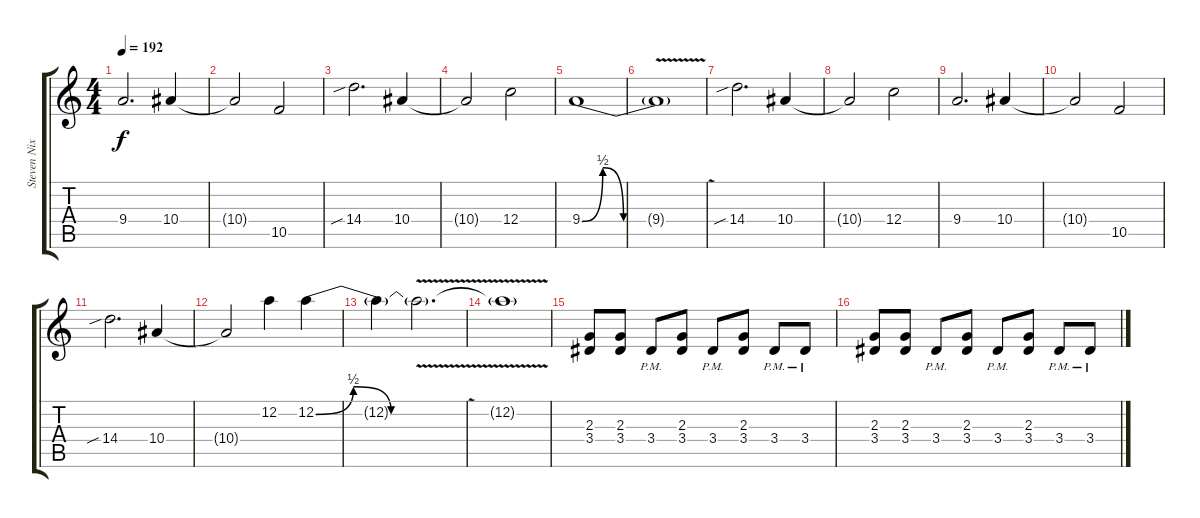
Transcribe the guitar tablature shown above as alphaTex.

\track ("Steven Nixon" "Steven Nix") {instrument distortionguitar}
\staff {score tabs}
\tuning (D4 A3 F3 C3 G2 D2) {hide}
\ts (4 4)
\tempo 192
\clef g2
\ks c
9.4.2{d dy f} 10.4.4 |
10.4{t}.2 10.5.2 |
14.4{sib}.2{d} 10.4.4 |
10.4{t}.2 12.4.2 |
9.4{be (custom 0 0 10 2 20 0 60 0)}.1 |
9.4{v t}.1 |
14.4{sib}.2{d} 10.4.4 |
10.4{t}.2 12.4.2 |
9.4.2{d} 10.4.4 |
10.4{t}.2 10.5.2 |
14.4{sib}.2{d} 10.4.4 |
10.4{t}.2 12.2.4 12.2{be (custom 0 0 15 2 30 0 60 0)}.4 |
12.2{t}.4 12.2{v t}.2{d} |
12.2{v t}.1 |
(2.3 3.4).8 (2.3 3.4).8 3.4{pm}.8 (2.3 3.4).8 3.4{pm}.8 (2.3 3.4).8 3.4{pm}.8 3.4{pm}.8 |
(2.3 3.4).8 (2.3 3.4).8 3.4{pm}.8 (2.3 3.4).8 3.4{pm}.8 (2.3 3.4).8 3.4{pm}.8 3.4{pm}.8
